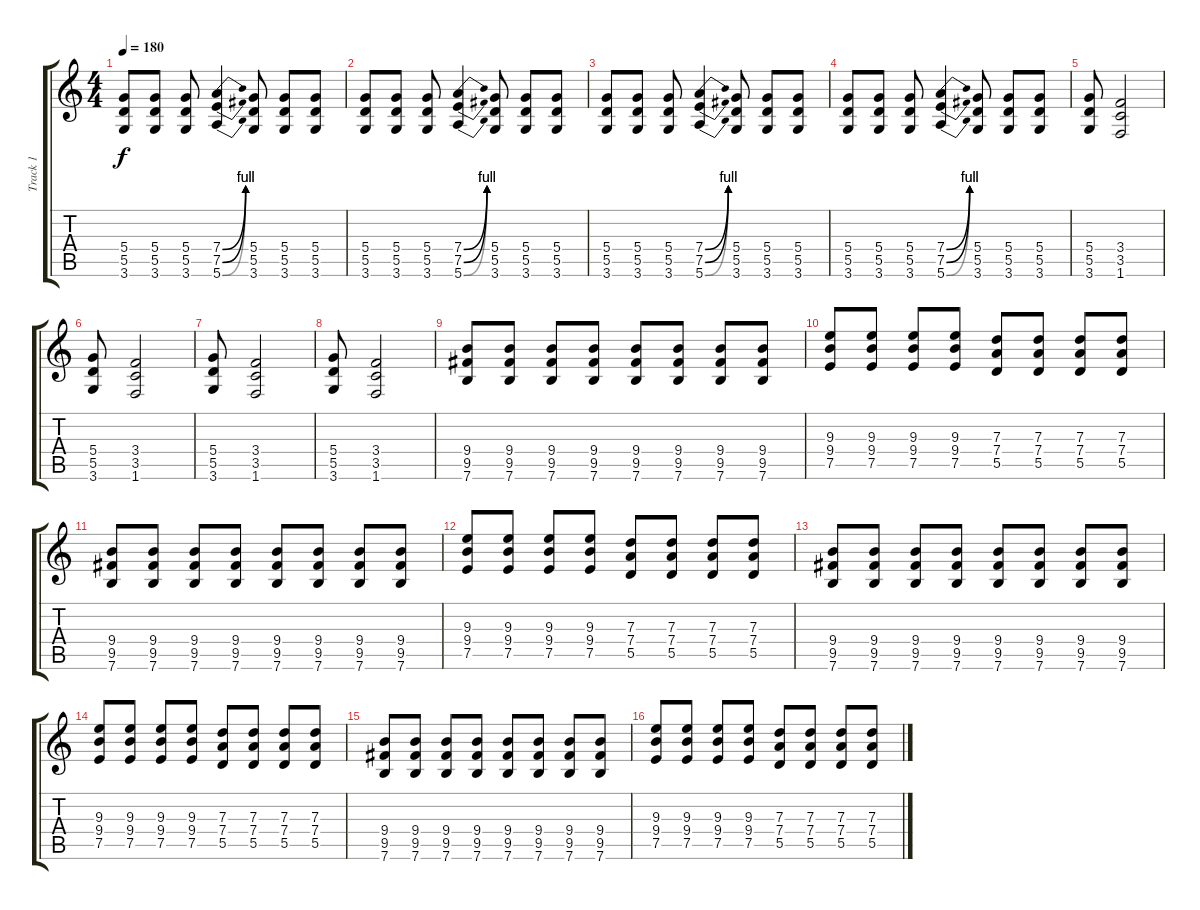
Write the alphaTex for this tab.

\track ("Track 1" "Track 1") {instrument electricguitarjazz}
\staff {score tabs}
\tuning (E4 B3 G3 D3 A2 E2) {hide}
\ts (4 4)
\tempo 180
\clef g2
\ks c
(5.4 5.5 3.6).8{dy f} (5.4 5.5 3.6).8 (5.4 5.5 3.6).8 (7.4{be (bend 0 0 60 4)} 7.5{be (bend 0 0 60 4)} 5.6{be (bend 0 0 60 4)}).4 (5.4 5.5 3.6).8 (5.4 5.5 3.6).8 (5.4 5.5 3.6).8 |
(5.4 5.5 3.6).8 (5.4 5.5 3.6).8 (5.4 5.5 3.6).8 (7.4{be (bend 0 0 60 4)} 7.5{be (bend 0 0 60 4)} 5.6{be (bend 0 0 60 4)}).4 (5.4 5.5 3.6).8 (5.4 5.5 3.6).8 (5.4 5.5 3.6).8 |
(5.4 5.5 3.6).8 (5.4 5.5 3.6).8 (5.4 5.5 3.6).8 (7.4{be (bend 0 0 60 4)} 7.5{be (bend 0 0 60 4)} 5.6{be (bend 0 0 60 4)}).4 (5.4 5.5 3.6).8 (5.4 5.5 3.6).8 (5.4 5.5 3.6).8 |
(5.4 5.5 3.6).8 (5.4 5.5 3.6).8 (5.4 5.5 3.6).8 (7.4{be (bend 0 0 60 4)} 7.5{be (bend 0 0 60 4)} 5.6{be (bend 0 0 60 4)}).4 (5.4 5.5 3.6).8 (5.4 5.5 3.6).8 (5.4 5.5 3.6).8 |
(5.4 5.5 3.6).8 (3.4 3.5 1.6).2 |
(5.4 5.5 3.6).8 (3.4 3.5 1.6).2 |
(5.4 5.5 3.6).8 (3.4 3.5 1.6).2 |
(5.4 5.5 3.6).8 (3.4 3.5 1.6).2 |
(9.4 9.5 7.6).8 (9.4 9.5 7.6).8 (9.4 9.5 7.6).8 (9.4 9.5 7.6).8 (9.4 9.5 7.6).8 (9.4 9.5 7.6).8 (9.4 9.5 7.6).8 (9.4 9.5 7.6).8 |
(9.3 9.4 7.5).8 (9.3 9.4 7.5).8 (9.3 9.4 7.5).8 (9.3 9.4 7.5).8 (7.3 7.4 5.5).8 (7.3 7.4 5.5).8 (7.3 7.4 5.5).8 (7.3 7.4 5.5).8 |
(9.4 9.5 7.6).8 (9.4 9.5 7.6).8 (9.4 9.5 7.6).8 (9.4 9.5 7.6).8 (9.4 9.5 7.6).8 (9.4 9.5 7.6).8 (9.4 9.5 7.6).8 (9.4 9.5 7.6).8 |
(9.3 9.4 7.5).8 (9.3 9.4 7.5).8 (9.3 9.4 7.5).8 (9.3 9.4 7.5).8 (7.3 7.4 5.5).8 (7.3 7.4 5.5).8 (7.3 7.4 5.5).8 (7.3 7.4 5.5).8 |
(9.4 9.5 7.6).8 (9.4 9.5 7.6).8 (9.4 9.5 7.6).8 (9.4 9.5 7.6).8 (9.4 9.5 7.6).8 (9.4 9.5 7.6).8 (9.4 9.5 7.6).8 (9.4 9.5 7.6).8 |
(9.3 9.4 7.5).8 (9.3 9.4 7.5).8 (9.3 9.4 7.5).8 (9.3 9.4 7.5).8 (7.3 7.4 5.5).8 (7.3 7.4 5.5).8 (7.3 7.4 5.5).8 (7.3 7.4 5.5).8 |
(9.4 9.5 7.6).8 (9.4 9.5 7.6).8 (9.4 9.5 7.6).8 (9.4 9.5 7.6).8 (9.4 9.5 7.6).8 (9.4 9.5 7.6).8 (9.4 9.5 7.6).8 (9.4 9.5 7.6).8 |
(9.3 9.4 7.5).8 (9.3 9.4 7.5).8 (9.3 9.4 7.5).8 (9.3 9.4 7.5).8 (7.3 7.4 5.5).8 (7.3 7.4 5.5).8 (7.3 7.4 5.5).8 (7.3 7.4 5.5).8
